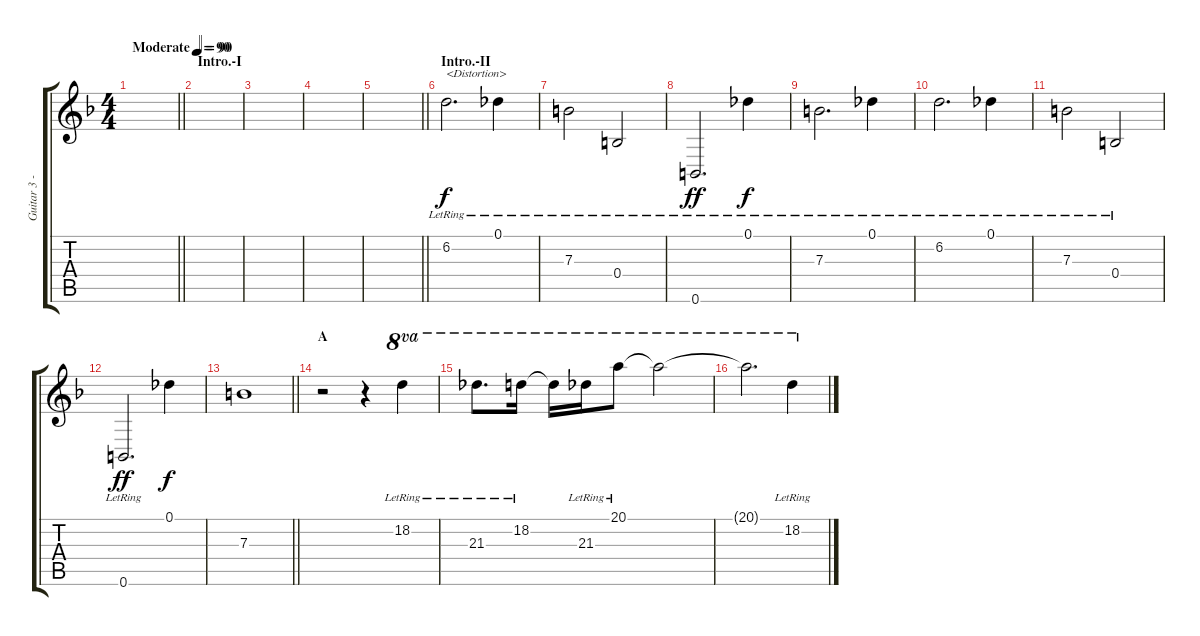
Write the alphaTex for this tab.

\track ("Guitar 3 - Aoi" "Guitar 3 -") {instrument distortionguitar}
\staff {score tabs}
\tuning (Db4 Ab3 E3 B2 Gb2 B1) {hide}
\ts (4 4)
\tempo (90 "Moderate")
\tempo 35
\tempo (90 "Moderate")
\clef g2
\barLineRight lightlight
\ks f
|
\section ("" "Intro.-I")
\tempo 90
|
|
|
\barLineRight lightlight
|
\section ("" "Intro.-II")
6.2{lr}.2{d txt "<Distortion>" volume 7 balance 8} 0.1{lr}.4 |
7.3{lr}.2 0.4{lr}.2 |
0.6{lr}.2{d dy ff} 0.1{lr}.4{dy f} |
7.3{lr}.2{d} 0.1{lr}.4 |
6.2{lr}.2{d} 0.1{lr}.4 |
7.3{lr}.2 0.4{lr}.2 |
0.6{lr}.2{d dy ff} 0.1.4{dy f} |
\barLineRight lightlight
7.3.1 |
\section ("" "A")
r.2 r.4 18.2{lr}.4{ot 8va} |
21.3{lr}.8{d ot 8va} 18.2{lr}.16{ot 8va} 18.2{t}.16{ot 8va} 21.3{lr}.16{ot 8va} 20.1{lr}.8{ot 8va} 20.1{t}.2{ot 8va} |
20.1{t}.2{d ot 8va} 18.2{lr}.4{ot 8va}
